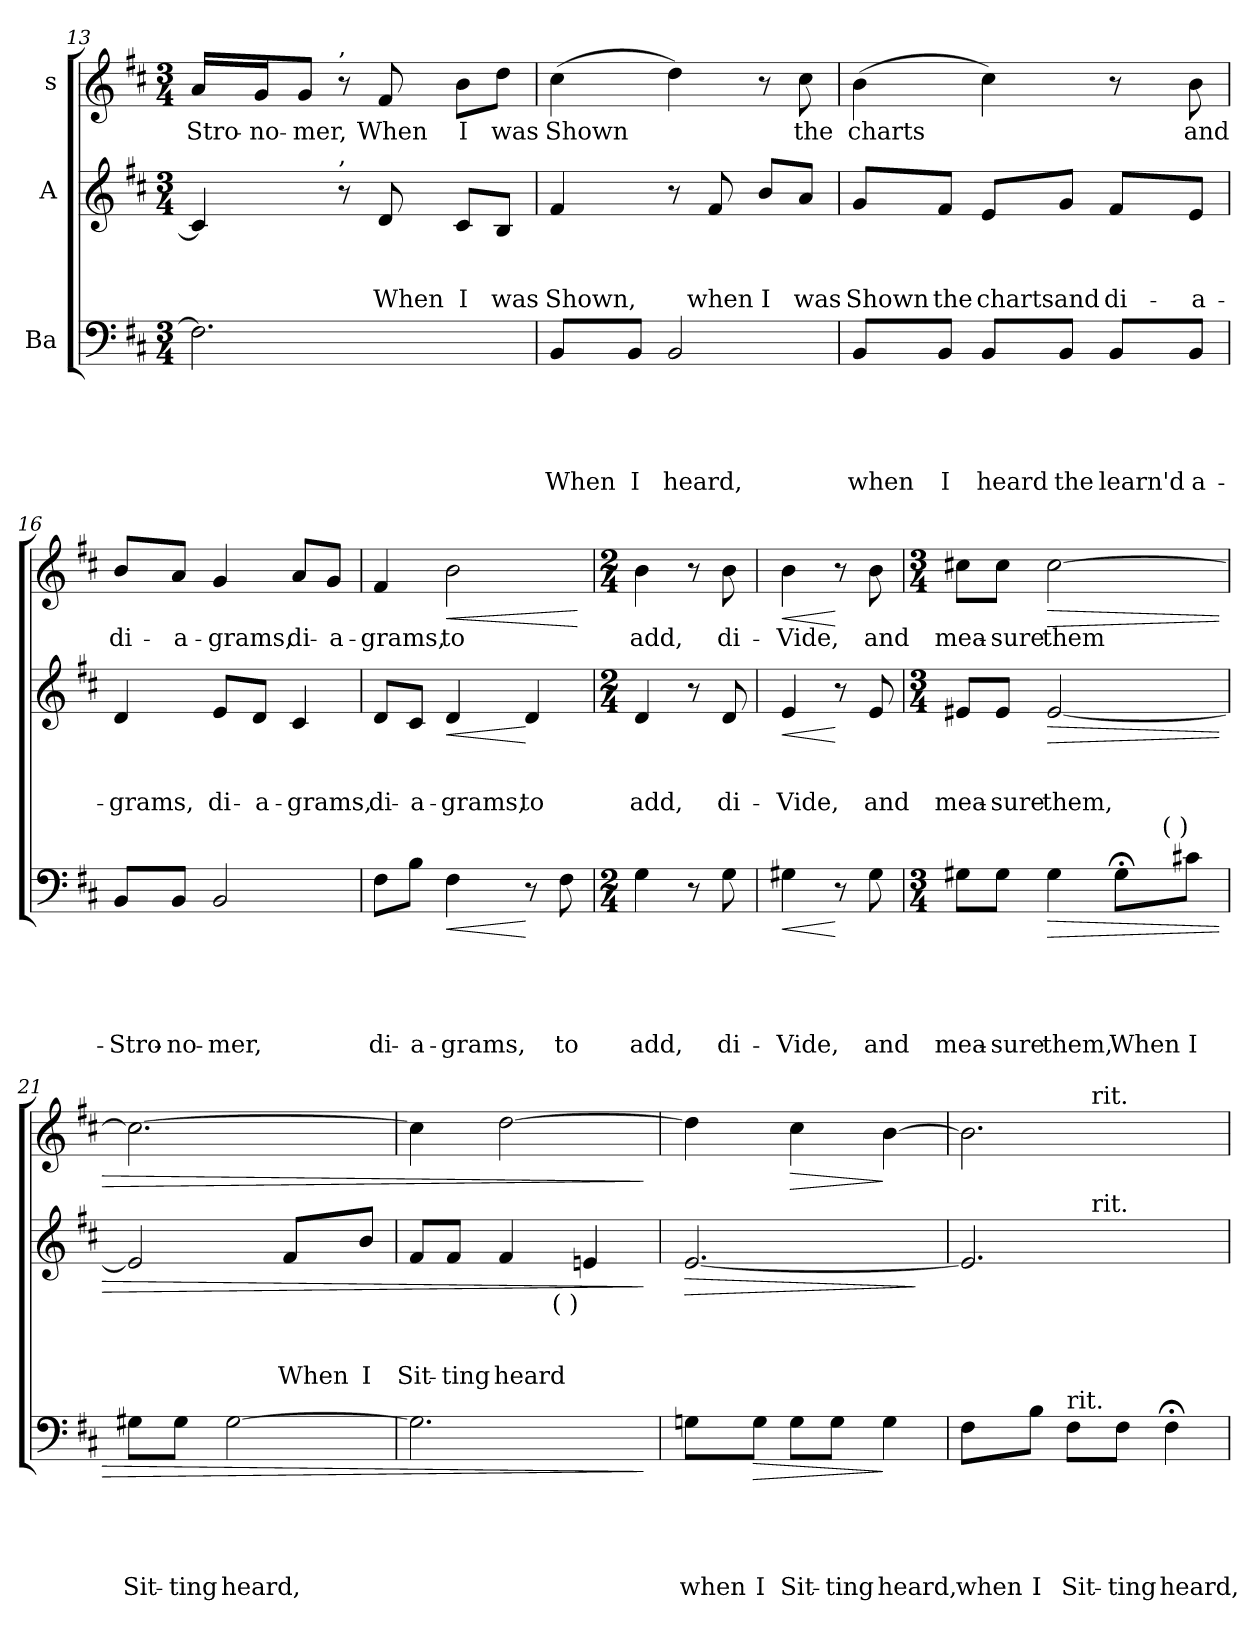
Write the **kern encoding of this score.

**kern	**text	**text	**text	**text	**text	**dynam	**kern	**text	**text	**text	**dynam	**kern	**text	**dynam
*part3	*part3	*part3	*part3	*part3	*part3	*part3	*part2	*part2	*part2	*part2	*part2	*part1	*part1	*part1
*staff3	*staff3	*staff3	*staff3	*staff3	*staff3	*staff3	*staff2	*staff2	*staff2	*staff2	*staff2	*staff1	*staff1	*staff1
*I"Ba	*	*	*	*	*	*	*I"A	*	*	*	*	*I"s	*	*
*clefF4	*	*	*	*	*	*	*clefG2	*	*	*	*	*clefG2	*	*
*k[f#c#]	*	*	*	*	*	*	*k[f#c#]	*	*	*	*	*k[f#c#]	*	*
*D:	*	*	*	*	*	*	*D:	*	*	*	*	*D:	*	*
*M3/4	*	*	*	*	*	*	*M3/4	*	*	*	*	*M3/4	*	*
=13	=13	=13	=13	=13	=13	=13	=13	=13	=13	=13	=13	=13	=13	=13
!	!	!	!	!	!	!	!	!	!	!	!	!	!LO:LY:b	!
2.F#\]	.	.	.	.	.	.	4c#/]	.	.	.	.	16a/LL	-Stro-	.
!	!	!	!	!	!	!	!	!	!	!	!	!	!LO:LY:b	!
.	.	.	.	.	.	.	.	.	.	.	.	16g/J	-no-	.
!	!	!	!	!	!	!	!	!	!	!	!	!	!LO:LY:b	!
.	.	.	.	.	.	.	.	.	.	.	.	8g/J	-mer,	.
!	!	!	!	!	!	!	!	!	!	!	!	!LO:TX:a:t=,	!	!
!	!	!	!	!	!	!	!LO:TX:a:t=,	!	!	!	!	!	!	!
.	.	.	.	.	.	.	8r	.	.	.	.	8r	.	.
!	!	!	!	!	!	!	!	!	!	!LO:LY:b	!	!	!LO:LY:b	!
.	.	.	.	.	.	.	8d/	.	.	When	.	8f#/	When	.
!	!	!	!	!	!	!	!	!	!	!LO:LY:b	!	!	!LO:LY:b	!
.	.	.	.	.	.	.	8c#/L	.	.	I	.	8b\L	I	.
!	!	!	!	!	!	!	!	!	!	!LO:LY:b	!	!	!LO:LY:b	!
.	.	.	.	.	.	.	8B/J	.	.	was	.	8dd\J	was	.
!!LO:LB:g=z
=14	=14	=14	=14	=14	=14	=14	=14	=14	=14	=14	=14	=14	=14	=14
!	!	!	!	!	!LO:LY:b	!	!	!	!	!LO:LY:b	!	!	!LO:LY:b	!
8BB/L	.	.	.	.	When	.	4f#/	.	.	Shown,	.	(>4cc#\	Shown	.
!	!	!	!	!	!LO:LY:b	!	!	!	!	!	!	!	!	!
8BB/J	.	.	.	.	I	.	.	.	.	.	.	.	.	.
!	!	!	!	!	!LO:LY:b	!	!	!	!	!	!	!	!	!
2BB/	.	.	.	.	heard,	.	8r	.	.	.	.	4dd\)	.	.
!	!	!	!	!	!	!	!	!	!	!LO:LY:b	!	!	!	!
.	.	.	.	.	.	.	8f#/	.	.	when	.	.	.	.
!	!	!	!	!	!	!	!	!	!	!LO:LY:b	!	!	!	!
.	.	.	.	.	.	.	8b/L	.	.	I	.	8r	.	.
!	!	!	!	!	!	!	!	!	!	!LO:LY:b	!	!	!LO:LY:b	!
.	.	.	.	.	.	.	8a/J	.	.	was	.	8cc#\	the	.
=15	=15	=15	=15	=15	=15	=15	=15	=15	=15	=15	=15	=15	=15	=15
!	!	!	!	!	!LO:LY:b	!	!	!	!	!LO:LY:b	!	!	!LO:LY:b	!
8BB/L	.	.	.	.	when	.	8g/L	.	.	Shown	.	(>4b\	charts	.
!	!	!	!	!	!LO:LY:b	!	!	!	!	!LO:LY:b	!	!	!	!
8BB/J	.	.	.	.	I	.	8f#/J	.	.	the	.	.	.	.
!	!	!	!	!	!LO:LY:b	!	!	!	!	!LO:LY:b	!	!	!	!
8BB/L	.	.	.	.	heard	.	8e/L	.	.	charts	.	4cc#\)	.	.
!	!	!	!	!	!LO:LY:b	!	!	!	!	!LO:LY:b	!	!	!	!
8BB/J	.	.	.	.	the	.	8g/J	.	.	and	.	.	.	.
!	!	!	!	!	!LO:LY:b	!	!	!	!	!LO:LY:b	!	!	!	!
8BB/L	.	.	.	.	learn'd	.	8f#/L	.	.	di-	.	8r	.	.
!	!	!	!	!	!LO:LY:b	!	!	!	!	!LO:LY:b	!	!	!LO:LY:b	!
8BB/J	.	.	.	.	a-	.	8e/J	.	.	-a-	.	8b\	and	.
=16	=16	=16	=16	=16	=16	=16	=16	=16	=16	=16	=16	=16	=16	=16
!	!	!	!	!	!LO:LY:b	!	!	!	!	!LO:LY:b	!	!	!LO:LY:b	!
8BB/L	.	.	.	.	-Stro-	.	4d/	.	.	-grams,	.	8b/L	di-	.
!	!	!	!	!	!LO:LY:b	!	!	!	!	!	!	!	!LO:LY:b	!
8BB/J	.	.	.	.	-no-	.	.	.	.	.	.	8a/J	-a-	.
!	!	!	!	!	!LO:LY:b	!	!	!	!	!LO:LY:b	!	!	!LO:LY:b:rj	!
2BB/	.	.	.	.	-mer,	.	8e/L	.	.	di-	.	4g/	-grams,	.
!	!	!	!	!	!	!	!	!	!	!LO:LY:b	!	!	!	!
.	.	.	.	.	.	.	8d/J	.	.	-a-	.	.	.	.
!	!	!	!	!	!	!	!	!	!	!LO:LY:b	!	!	!LO:LY:b	!
.	.	.	.	.	.	.	4c#/	.	.	-grams,	.	8a/L	di-	.
!	!	!	!	!	!	!	!	!	!	!	!	!	!LO:LY:b	!
.	.	.	.	.	.	.	.	.	.	.	.	8g/J	-a-	.
=17	=17	=17	=17	=17	=17	=17	=17	=17	=17	=17	=17	=17	=17	=17
!	!	!	!	!	!LO:LY:b	!	!	!	!	!LO:LY:b	!	!	!LO:LY:b	!
8F#\L	.	.	.	.	di-	.	8d/L	.	.	di-	.	4f#/	-grams,	.
!	!	!	!	!	!LO:LY:b	!	!	!	!	!LO:LY:b	!	!	!	!
8B\J	.	.	.	.	-a-	.	8c#/J	.	.	-a-	.	.	.	.
!	!	!	!	!	!LO:LY:b:rj	!LO:HP:b	!	!	!	!LO:LY:b:rj	!LO:HP:b	!	!LO:LY:b	!LO:HP:b
4F#\	.	.	.	.	-grams,	<	4d/	.	.	-grams,	<	2b\	to	<
!	!	!	!	!	!	!	!	!	!	!LO:LY:b	!	!	!	!
8r	.	.	.	.	.	[	4d/	.	.	to	[	.	.	.
!	!	!	!	!	!LO:LY:b	!	!	!	!	!	!	!	!	!
8F#\	.	.	.	.	to	.	.	.	.	.	.	.	.	.
.	.	.	.	.	.	.	.	.	.	.	.	.	.	[
!!LO:PB:g=z
=18	=18	=18	=18	=18	=18	=18	=18	=18	=18	=18	=18	=18	=18	=18
*M2/4	*	*	*	*	*	*	*M2/4	*	*	*	*	*M2/4	*	*
!	!	!	!	!	!LO:LY:b	!	!	!	!	!LO:LY:b	!	!	!LO:LY:b	!
4G\	.	.	.	.	add,	.	4d/	.	.	add,	.	4b\	add,	.
8r	.	.	.	.	.	.	8r	.	.	.	.	8r	.	.
!	!	!	!	!	!LO:LY:b	!	!	!	!	!LO:LY:b	!	!	!LO:LY:b	!
8G\	.	.	.	.	di-	.	8d/	.	.	di-	.	8b\	di-	.
=19	=19	=19	=19	=19	=19	=19	=19	=19	=19	=19	=19	=19	=19	=19
!	!	!	!	!	!LO:LY:b	!LO:HP:b	!	!	!	!LO:LY:b	!LO:HP:b	!	!LO:LY:b	!LO:HP:b
4G#X\	.	.	.	.	-Vide,	<	4e/	.	.	-Vide,	<	4b\	-Vide,	<
8r	.	.	.	.	.	[	8r	.	.	.	[	8r	.	[
!	!	!	!	!	!LO:LY:b	!	!	!	!	!LO:LY:b	!	!	!LO:LY:b	!
8G#\	.	.	.	.	and	.	8e/	.	.	and	.	8b\	and	.
=20	=20	=20	=20	=20	=20	=20	=20	=20	=20	=20	=20	=20	=20	=20
*M3/4	*	*	*	*	*	*	*M3/4	*	*	*	*	*M3/4	*	*
!	!	!	!	!	!LO:LY:b	!	!	!	!	!LO:LY:b	!	!	!LO:LY:b	!
*^	*	*	*	*	*	*	*	*	*	*	*	*	*	*
8G#X\L	2ryy	.	.	.	.	mea-	.	8e#X/L	.	.	mea-	.	8cc#X\L	mea-	.
!	!	!	!	!	!	!LO:LY:b	!	!	!	!	!LO:LY:b	!	!	!LO:LY:b	!
8G#\J	.	.	.	.	.	-sure	.	8e#/J	.	.	-sure	.	8cc#\J	-sure	.
!	!	!	!	!	!	!LO:LY:b	!LO:HP:b	!	!	!	!LO:LY:b	!LO:HP:b	!	!LO:LY:b	!LO:HP:b
4G#\	.	.	.	.	.	them,	>	[<2e#/	.	.	them,	>	[>2cc#\	them	>
!	!	!	!	!	!	!LO:LY:b	!	!	!	!	!	!	!	!	!
8G#;<\L	16.ryy	.	.	.	.	When	.	.	.	.	.	.	.	.	.
!	!LO:TX:a:t=( )	!	!	!	!	!	!	!	!	!	!	!	!	!	!
.	8ryy	.	.	.	.	.	.	.	.	.	.	.	.	.	.
!	!	!	!	!	!	!LO:LY:b	!	!	!	!	!	!	!	!	!
8c#X\J	.	.	.	.	.	I	.	.	.	.	.	.	.	.	.
.	32ryy	.	.	.	.	.	.	.	.	.	.	.	.	.	.
=21	=21	=21	=21	=21	=21	=21	=21	=21	=21	=21	=21	=21	=21	=21	=21
!	!	!	!	!	!	!LO:LY:b	!	!	!	!	!	!	!	!	!
*v	*v	*	*	*	*	*	*	*	*	*	*	*	*	*	*
8G#X\L	.	.	.	.	Sit-	.	2e#/]	.	.	.	.	2.cc#\_	.	.
!	!	!	!	!	!LO:LY:b	!	!	!	!	!	!	!	!	!
8G#\J	.	.	.	.	-ting	.	.	.	.	.	.	.	.	.
!	!	!	!	!	!LO:LY:b	!	!	!	!	!	!	!	!	!
[>2G#\	.	.	.	.	heard,	.	.	.	.	.	.	.	.	.
!	!	!	!	!	!	!	!	!	!	!LO:LY:b	!	!	!	!
.	.	.	.	.	.	.	8f#/L	.	.	When	.	.	.	.
!	!	!	!	!	!	!	!	!	!	!LO:LY:b	!	!	!	!
.	.	.	.	.	.	.	8b/J	.	.	I	.	.	.	.
=22	=22	=22	=22	=22	=22	=22	=22	=22	=22	=22	=22	=22	=22	=22
!	!	!	!	!	!	!	!	!	!	!LO:LY:b	!	!	!	!
*	*	*	*	*	*	*	*^	*	*	*	*	*	*	*
2.G#\]	.	.	.	.	.	.	8f#/L	4ryy	.	.	Sit-	.	4cc#\]	.	.
!	!	!	!	!	!	!	!	!	!	!	!LO:LY:b	!	!	!	!
.	.	.	.	.	.	.	8f#/J	.	.	.	-ting	.	.	.	.
!	!	!	!	!	!	!	!	!	!	!	!LO:LY:b	!	!	!	!
.	.	.	.	.	.	.	4f#/	8ryy	.	.	heard	.	[<2dd\	.	.
.	.	.	.	.	.	.	.	32ryy	.	.	.	.	.	.	.
!	!	!	!	!	!	!	!	!LO:TX:b:t=( )	!	!	!	!	!	!	!
.	.	.	.	.	.	.	.	4ryy	.	.	.	.	.	.	.
.	.	.	.	.	.	.	4en/	.	.	.	.	.	.	.	.
.	.	.	.	.	.	.	.	16.ryy	.	.	.	.	.	.	.
.	.	.	.	.	.	]	.	.	.	.	.	]	.	.	]
!!LO:LB:g=z
=23	=23	=23	=23	=23	=23	=23	=23	=23	=23	=23	=23	=23	=23	=23	=23
!	!	!	!	!	!LO:LY:b	!	!	!	!	!	!	!LO:HP:b	!	!	!
*	*	*	*	*	*	*	*v	*v	*	*	*	*	*	*	*
8Gn\L	.	.	.	.	when	.	[<2.e/	.	.	.	>	4dd\]	.	.
!	!	!	!	!	!LO:LY:b	!LO:HP:b	!	!	!	!	!	!	!	!
8G\J	.	.	.	.	I	>	.	.	.	.	.	.	.	.
!	!	!	!	!	!LO:LY:b	!	!	!	!	!	!	!	!	!LO:HP:b
8G\L	.	.	.	.	Sit-	.	.	.	.	.	.	4cc#\	.	>
!	!	!	!	!	!LO:LY:b	!	!	!	!	!	!	!	!	!
8G\J	.	.	.	.	-ting	.	.	.	.	.	.	.	.	.
!	!	!	!	!	!LO:LY:b	!	!	!	!	!	!	!	!	!
4G\	.	.	.	.	heard,	]	.	.	.	.	.	[>4b\	.	]
.	.	.	.	.	.	.	.	.	.	.	]	.	.	.
=24	=24	=24	=24	=24	=24	=24	=24	=24	=24	=24	=24	=24	=24	=24
!	!	!	!	!	!LO:LY:b	!	!	!	!	!	!	!	!	!
*	*	*	*	*	*	*	*^	*	*	*	*	*^	*	*
8F#\L	.	.	.	.	when	.	2.e/]	4ryy	.	.	.	.	2.b\]	4ryy	.	.
!	!	!	!	!	!LO:LY:b	!	!	!	!	!	!	!	!	!	!	!
8B\J	.	.	.	.	I	.	.	.	.	.	.	.	.	.	.	.
!LO:TX:a:t=rit.	!	!	!	!	!	!	!	!	!	!	!	!	!	!	!	!
!	!	!	!	!	!LO:LY:b	!	!	!	!	!	!	!	!	!	!	!
8F#\L	.	.	.	.	Sit-	.	.	16ryy	.	.	.	.	.	16ryy	.	.
!	!	!	!	!	!	!	!	!	!	!	!	!	!	!LO:TX:a:t=rit.	!	!
!	!	!	!	!	!	!	!	!LO:TX:a:t=rit.	!	!	!	!	!	!	!	!
.	.	.	.	.	.	.	.	4..ryy	.	.	.	.	.	4..ryy	.	.
!	!	!	!	!	!LO:LY:b	!	!	!	!	!	!	!	!	!	!	!
8F#\J	.	.	.	.	-ting	.	.	.	.	.	.	.	.	.	.	.
!	!	!	!	!	!LO:LY:b	!	!	!	!	!	!	!	!	!	!	!
4F#;<\	.	.	.	.	heard,	.	.	.	.	.	.	.	.	.	.	.
!	!	!	!	!	!	!	!	!	!	!	!	!	!LO:TX:a:t=a tempo	!	!	!
*	*	*	*	*	*	*	*v	*v	*	*	*	*	*	*	*	*
*	*	*	*	*	*	*	*	*	*	*	*	*v	*v	*	*
=	=	=	=	=	=	=	=	=	=	=	=	=	=	=
*-	*-	*-	*-	*-	*-	*-	*-	*-	*-	*-	*-	*-	*-	*-
